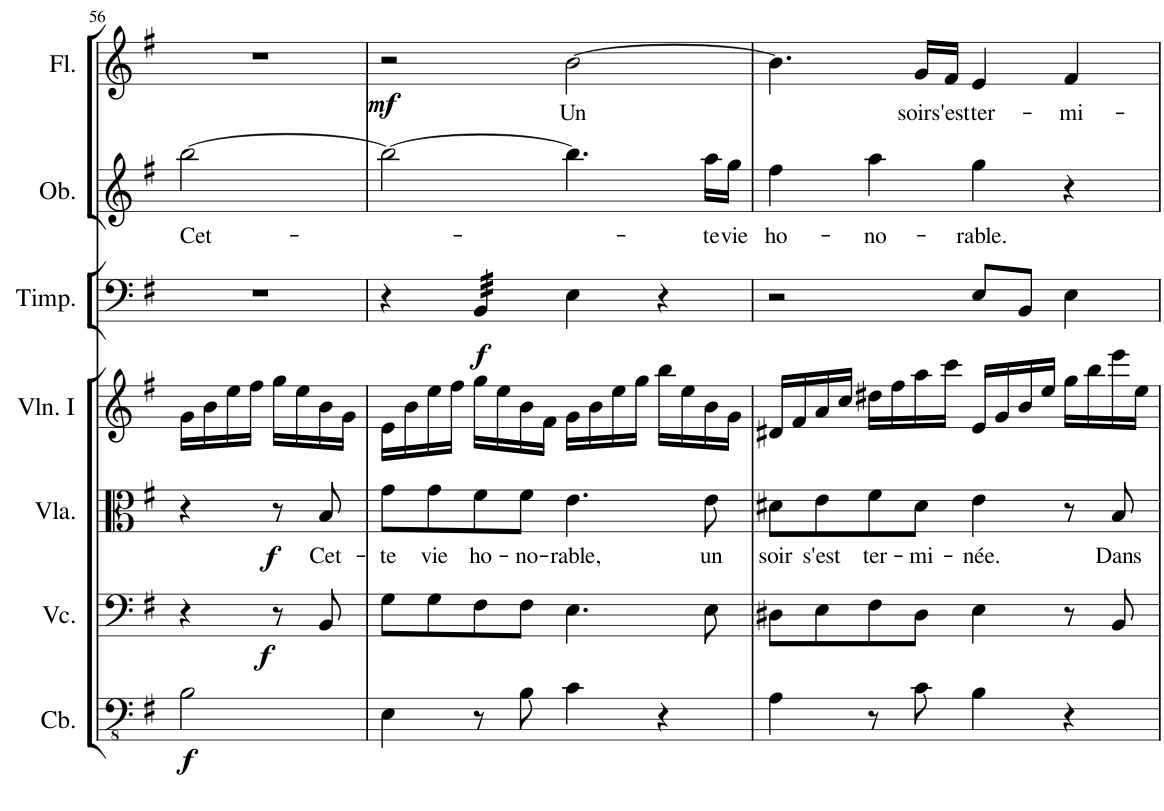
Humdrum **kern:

**kern	**dynam	**kern	**dynam	**kern	**text	**dynam	**kern	**kern	**dynam	**kern	**text	**kern	**text	**dynam
*part7	*part7	*part6	*part6	*part5	*part5	*part5	*part4	*part3	*part3	*part2	*part2	*part1	*part1	*part1
*staff7	*staff7	*staff6	*staff6	*staff5	*staff5	*staff5	*staff4	*staff3	*staff3	*staff2	*staff2	*staff1	*staff1	*staff1
*I"Contrabasses	*	*I"Violoncellos	*	*I"Violas	*	*	*I"Violins I	*I"Timpani	*	*I"Oboes	*	*I"Flutes	*	*
*I'Cb.	*	*I'Vc.	*	*I'Vla.	*	*	*I'Vln. I	*I'Timp.	*	*I'Ob.	*	*I'Fl.	*	*
!!LO:PB:g=z
*clefFv4	*	*clefF4	*	*clefC3	*	*	*clefG2	*clefF4	*	*clefG2	*	*clefG2	*	*
*ITrd7c12	*	*	*	*	*	*	*	*	*	*	*	*	*	*
*k[f#]	*	*k[f#]	*	*k[f#]	*	*	*k[f#]	*k[f#]	*	*k[f#]	*	*k[f#]	*	*
*M4/4	*	*M4/4	*	*M4/4	*	*	*M4/4	*M4/4	*	*M4/4	*	*M4/4	*	*
=56	=56	=56	=56	=56	=56	=56	=56	=56	=56	=56	=56	=56	=56	=56
!	!LO:DY:b	!	!	!	!	!	!	!	!	!	!LO:LY:b	!	!	!
2BB\	f	4r	.	4r	.	.	16g\LL	1r	.	[2bb\	Cet-	1r	.	.
.	.	.	.	.	.	.	16b\	.	.	.	.	.	.	.
.	.	.	.	.	.	.	16ee\	.	.	.	.	.	.	.
.	.	.	.	.	.	.	16ff#\JJ	.	.	.	.	.	.	.
!	!	!	!LO:DY:b	!	!	!LO:DY:b	!	!	!	!	!	!	!	!
.	.	8r	f	8r	.	f	16gg\LL	.	.	.	.	.	.	.
.	.	.	.	.	.	.	16ee\	.	.	.	.	.	.	.
!	!	!	!	!	!LO:LY:b	!	!	!	!	!	!	!	!	!
.	.	8BB/	.	8B/	Cet-	.	16b\	.	.	.	.	.	.	.
.	.	.	.	.	.	.	16g\JJ	.	.	.	.	.	.	.
2ryy	.	2ryy	.	2ryy	.	.	2ryy	.	.	2ryy	.	.	.	.
=57	=57	=57	=57	=57	=57	=57	=57	=57	=57	=57	=57	=57	=57	=57
!	!	!	!	!	!LO:LY:b	!	!	!	!	!	!	!	!	!LO:DY:b
4EE\	.	8G\L	.	8g\L	-te	.	16e\LL	4r	.	2bb\_	.	2r	.	mf
.	.	.	.	.	.	.	16b\	.	.	.	.	.	.	.
!	!	!	!	!	!LO:LY:b	!	!	!	!	!	!	!	!	!
.	.	8G\	.	8g\	vie	.	16ee\	.	.	.	.	.	.	.
.	.	.	.	.	.	.	16ff#\JJ	.	.	.	.	.	.	.
!	!	!	!	!	!LO:LY:b	!	!	!	!LO:DY:b	!	!	!	!	!
*	*	*	*	*	*	*	*	*tremolo	*	*	*	*	*	*
8r	.	8F#\	.	8f#\	ho-	.	16gg\LL	32BB/LLL	f	.	.	.	.	.
.	.	.	.	.	.	.	.	32BB/	.	.	.	.	.	.
.	.	.	.	.	.	.	16ee\	32BB/	.	.	.	.	.	.
.	.	.	.	.	.	.	.	32BB/	.	.	.	.	.	.
!	!	!	!	!	!LO:LY:b	!	!	!	!	!	!	!	!	!
8BB\	.	8F#\J	.	8f#\J	-no-	.	16b\	32BB/	.	.	.	.	.	.
.	.	.	.	.	.	.	.	32BB/	.	.	.	.	.	.
.	.	.	.	.	.	.	16f#\JJ	32BB/	.	.	.	.	.	.
.	.	.	.	.	.	.	.	32BB/JJJ	.	.	.	.	.	.
*	*	*	*	*	*	*	*	*Xtremolo	*	*	*	*	*	*
!	!	!	!	!	!LO:LY:b	!	!	!	!	!	!	!	!LO:LY:b	!
4C\	.	4.E\	.	4.e\	-rable,	.	16g\LL	4E\	.	4.bb\]	.	[2b\	Un	.
.	.	.	.	.	.	.	16b\	.	.	.	.	.	.	.
.	.	.	.	.	.	.	16ee\	.	.	.	.	.	.	.
.	.	.	.	.	.	.	16gg\JJ	.	.	.	.	.	.	.
4r	.	.	.	.	.	.	16bb\LL	4r	.	.	.	.	.	.
.	.	.	.	.	.	.	16ee\	.	.	.	.	.	.	.
!	!	!	!	!	!LO:LY:b	!	!	!	!	!	!LO:LY:b	!	!	!
.	.	8E\	.	8e\	un	.	16b\	.	.	16aa\LL	-te	.	.	.
!	!	!	!	!	!	!	!	!	!	!	!LO:LY:b	!	!	!
.	.	.	.	.	.	.	16g\JJ	.	.	16gg\JJ	vie	.	.	.
=58	=58	=58	=58	=58	=58	=58	=58	=58	=58	=58	=58	=58	=58	=58
!	!	!	!	!	!LO:LY:b	!	!	!	!	!	!LO:LY:b	!	!	!
4AA\	.	8D#X\L	.	8d#X\L	soir	.	16d#X/LL	2r	.	4ff#\	ho-	4.b\]	.	.
.	.	.	.	.	.	.	16f#/	.	.	.	.	.	.	.
!	!	!	!	!	!LO:LY:b	!	!	!	!	!	!	!	!	!
.	.	8E\	.	8e\	s'est	.	16a/	.	.	.	.	.	.	.
.	.	.	.	.	.	.	16cc/JJ	.	.	.	.	.	.	.
!	!	!	!	!	!LO:LY:b	!	!	!	!	!	!LO:LY:b	!	!	!
8r	.	8F#\	.	8f#\	ter-	.	16dd#X\LL	.	.	4aa\	-no-	.	.	.
.	.	.	.	.	.	.	16ff#\	.	.	.	.	.	.	.
!	!	!	!	!	!LO:LY:b	!	!	!	!	!	!	!	!LO:LY:b	!
8C\	.	8D#\J	.	8d#\J	-mi-	.	16aa\	.	.	.	.	16g/LL	soir	.
!	!	!	!	!	!	!	!	!	!	!	!	!	!LO:LY:b	!
.	.	.	.	.	.	.	16ccc\JJ	.	.	.	.	16f#/JJ	s'est	.
!	!	!	!	!	!LO:LY:b	!	!	!	!	!	!LO:LY:b	!	!LO:LY:b	!
4BB\	.	4E\	.	4e\	-née.	.	16e/LL	8E/L	.	4gg\	-rable.	4e/	ter-	.
.	.	.	.	.	.	.	16g/	.	.	.	.	.	.	.
.	.	.	.	.	.	.	16b/	8BB/J	.	.	.	.	.	.
.	.	.	.	.	.	.	16ee/JJ	.	.	.	.	.	.	.
!	!	!	!	!	!	!	!	!	!	!	!	!	!LO:LY:b	!
4r	.	8r	.	8r	.	.	16gg\LL	4E\	.	4r	.	4f#/	-mi-	.
.	.	.	.	.	.	.	16bb\	.	.	.	.	.	.	.
!	!	!	!	!	!LO:LY:b	!	!	!	!	!	!	!	!	!
.	.	8BB/	.	8B/	Dans	.	16eee\	.	.	.	.	.	.	.
.	.	.	.	.	.	.	16ee\JJ	.	.	.	.	.	.	.
=	=	=	=	=	=	=	=	=	=	=	=	=	=	=
*-	*-	*-	*-	*-	*-	*-	*-	*-	*-	*-	*-	*-	*-	*-
